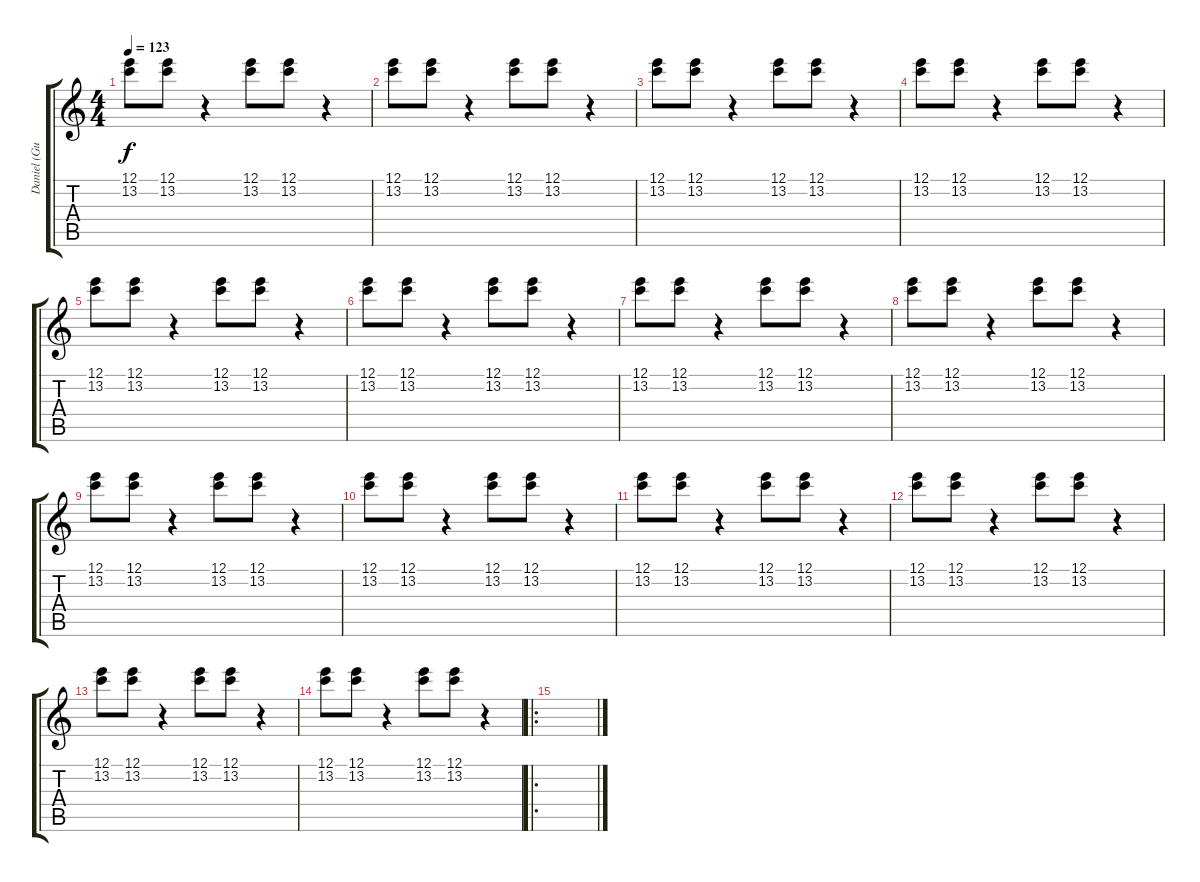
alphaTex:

\track ("Daniel (Guitar Aux)" "Daniel (Gu") {instrument electricguitarclean}
\staff {score tabs}
\tuning (E4 B3 G3 D3 A2 E2) {hide}
\ts (4 4)
\tempo 123
\clef g2
\ks c
(12.1 13.2).8{dy f} (12.1 13.2).8 r.4 (12.1 13.2).8 (12.1 13.2).8 r.4 |
(12.1 13.2).8 (12.1 13.2).8 r.4 (12.1 13.2).8 (12.1 13.2).8 r.4 |
(12.1 13.2).8 (12.1 13.2).8 r.4 (12.1 13.2).8 (12.1 13.2).8 r.4 |
(12.1 13.2).8 (12.1 13.2).8 r.4 (12.1 13.2).8 (12.1 13.2).8 r.4 |
(12.1 13.2).8 (12.1 13.2).8 r.4 (12.1 13.2).8 (12.1 13.2).8 r.4 |
(12.1 13.2).8 (12.1 13.2).8 r.4 (12.1 13.2).8 (12.1 13.2).8 r.4 |
(12.1 13.2).8 (12.1 13.2).8 r.4 (12.1 13.2).8 (12.1 13.2).8 r.4 |
(12.1 13.2).8 (12.1 13.2).8 r.4 (12.1 13.2).8 (12.1 13.2).8 r.4 |
(12.1 13.2).8 (12.1 13.2).8 r.4 (12.1 13.2).8 (12.1 13.2).8 r.4 |
(12.1 13.2).8 (12.1 13.2).8 r.4 (12.1 13.2).8 (12.1 13.2).8 r.4 |
(12.1 13.2).8 (12.1 13.2).8 r.4 (12.1 13.2).8 (12.1 13.2).8 r.4 |
(12.1 13.2).8 (12.1 13.2).8 r.4 (12.1 13.2).8 (12.1 13.2).8 r.4 |
(12.1 13.2).8 (12.1 13.2).8 r.4 (12.1 13.2).8 (12.1 13.2).8 r.4 |
(12.1 13.2).8 (12.1 13.2).8 r.4 (12.1 13.2).8 (12.1 13.2).8 r.4 |
\ro
